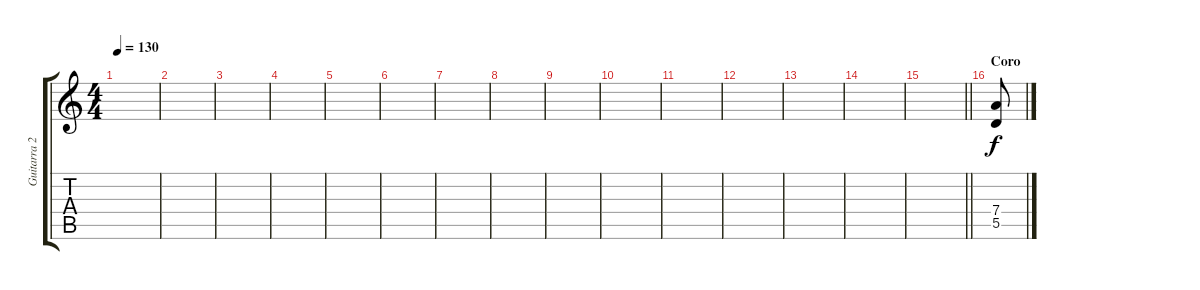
\track ("Guitarra 2" "Guitarra 2") {instrument distortionguitar}
\staff {score tabs}
\tuning (E4 B3 G3 D3 A2 E2) {hide}
\ts (4 4)
\tempo 130
\clef g2
\ks c
|
|
|
|
|
|
|
|
|
|
|
|
|
|
\barLineRight lightlight
|
\section ("" "Coro")
(7.4 5.5).8
